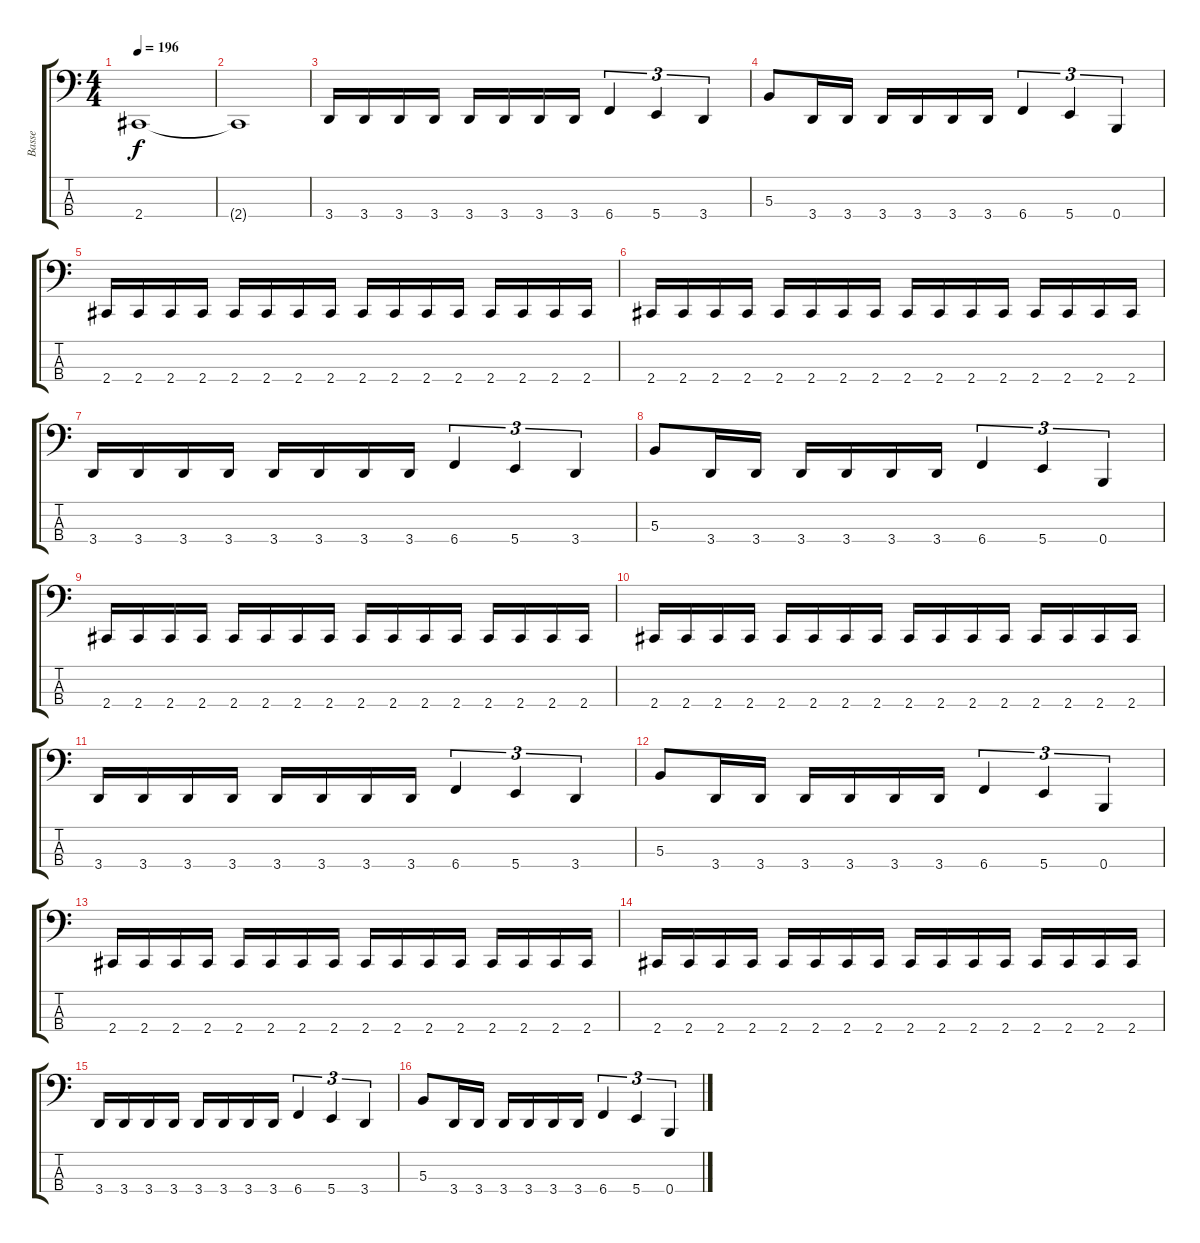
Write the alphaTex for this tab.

\track ("Basse" "Basse") {instrument electricbassfinger}
\staff {score tabs}
\tuning (E2 B1 Gb1 B0) {hide}
\ts (4 4)
\tempo 196
\clef f4
\ks c
2.4.1{dy f} |
2.4{t}.1 |
3.4.16 3.4.16 3.4.16 3.4.16 3.4.16 3.4.16 3.4.16 3.4.16 6.4.4{tu (3 2)} 5.4.4{tu (3 2)} 3.4.4{tu (3 2)} |
5.3.8 3.4.16 3.4.16 3.4.16 3.4.16 3.4.16 3.4.16 6.4.4{tu (3 2)} 5.4.4{tu (3 2)} 0.4.4{tu (3 2)} |
2.4.16 2.4.16 2.4.16 2.4.16 2.4.16 2.4.16 2.4.16 2.4.16 2.4.16 2.4.16 2.4.16 2.4.16 2.4.16 2.4.16 2.4.16 2.4.16 |
2.4.16 2.4.16 2.4.16 2.4.16 2.4.16 2.4.16 2.4.16 2.4.16 2.4.16 2.4.16 2.4.16 2.4.16 2.4.16 2.4.16 2.4.16 2.4.16 |
3.4.16 3.4.16 3.4.16 3.4.16 3.4.16 3.4.16 3.4.16 3.4.16 6.4.4{tu (3 2)} 5.4.4{tu (3 2)} 3.4.4{tu (3 2)} |
5.3.8 3.4.16 3.4.16 3.4.16 3.4.16 3.4.16 3.4.16 6.4.4{tu (3 2)} 5.4.4{tu (3 2)} 0.4.4{tu (3 2)} |
2.4.16 2.4.16 2.4.16 2.4.16 2.4.16 2.4.16 2.4.16 2.4.16 2.4.16 2.4.16 2.4.16 2.4.16 2.4.16 2.4.16 2.4.16 2.4.16 |
2.4.16 2.4.16 2.4.16 2.4.16 2.4.16 2.4.16 2.4.16 2.4.16 2.4.16 2.4.16 2.4.16 2.4.16 2.4.16 2.4.16 2.4.16 2.4.16 |
3.4.16 3.4.16 3.4.16 3.4.16 3.4.16 3.4.16 3.4.16 3.4.16 6.4.4{tu (3 2)} 5.4.4{tu (3 2)} 3.4.4{tu (3 2)} |
5.3.8 3.4.16 3.4.16 3.4.16 3.4.16 3.4.16 3.4.16 6.4.4{tu (3 2)} 5.4.4{tu (3 2)} 0.4.4{tu (3 2)} |
2.4.16 2.4.16 2.4.16 2.4.16 2.4.16 2.4.16 2.4.16 2.4.16 2.4.16 2.4.16 2.4.16 2.4.16 2.4.16 2.4.16 2.4.16 2.4.16 |
2.4.16 2.4.16 2.4.16 2.4.16 2.4.16 2.4.16 2.4.16 2.4.16 2.4.16 2.4.16 2.4.16 2.4.16 2.4.16 2.4.16 2.4.16 2.4.16 |
3.4.16 3.4.16 3.4.16 3.4.16 3.4.16 3.4.16 3.4.16 3.4.16 6.4.4{tu (3 2)} 5.4.4{tu (3 2)} 3.4.4{tu (3 2)} |
5.3.8 3.4.16 3.4.16 3.4.16 3.4.16 3.4.16 3.4.16 6.4.4{tu (3 2)} 5.4.4{tu (3 2)} 0.4.4{tu (3 2)}
